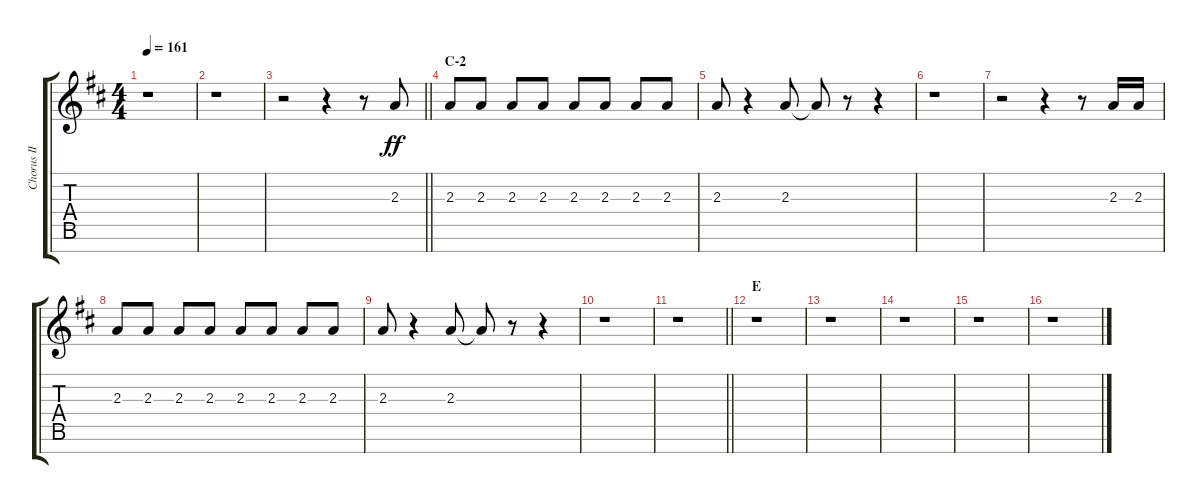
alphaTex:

\track ("Chorus II" "Chorus II") {instrument voiceoohs}
\staff {score tabs}
\tuning (E5 B4 G4 D4 A3 E3 B2) {hide}
\ts (4 4)
\tempo 161
\clef g2
\ks d
r.1{dy ff} |
r.1 |
\barLineRight lightlight
r.2 r.4 r.8 2.3.8 |
\section ("" "C-2")
2.3.8 2.3.8 2.3.8 2.3.8 2.3.8 2.3.8 2.3.8 2.3.8 |
2.3.8 r.4 2.3.8 2.3{t}.8 r.8 r.4 |
r.1 |
r.2 r.4 r.8 2.3.16 2.3.16 |
2.3.8 2.3.8 2.3.8 2.3.8 2.3.8 2.3.8 2.3.8 2.3.8 |
2.3.8 r.4 2.3.8 2.3{t}.8 r.8 r.4 |
r.1 |
\barLineRight lightlight
r.1 |
\section ("" "E")
r.1 |
r.1 |
r.1 |
r.1 |
r.1
